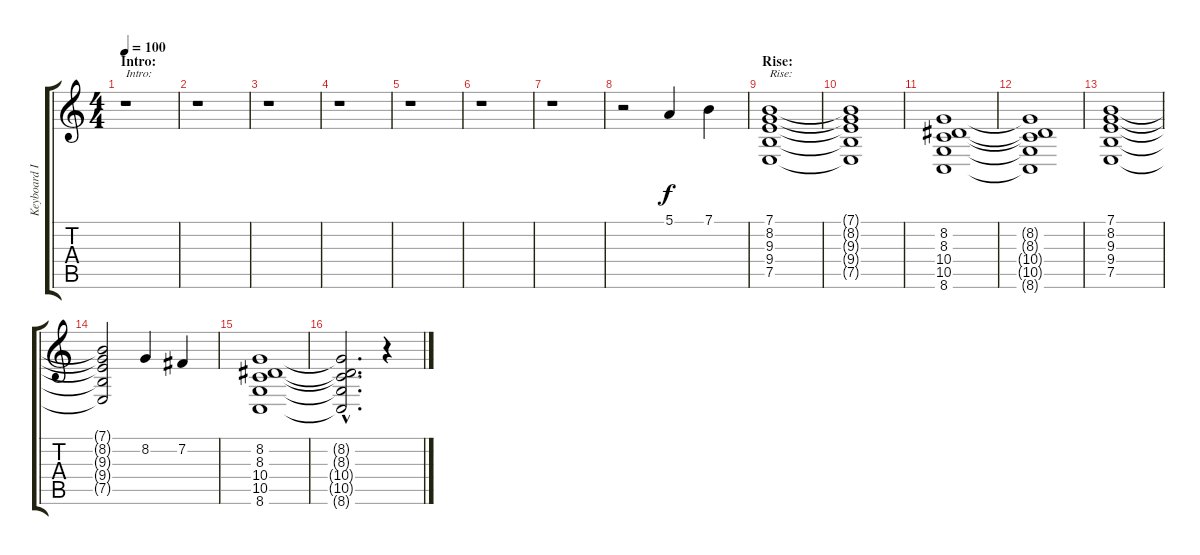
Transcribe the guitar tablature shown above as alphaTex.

\track ("Keyboard I" "Keyboard I") {instrument churchorgan}
\staff {score tabs}
\tuning (E4 B3 G3 D3 A2 E2) {hide}
\ts (4 4)
\section ("" "Intro:")
\tempo 100
\clef g2
\ks c
r.1{txt "Intro:" dy f instrument churchorgan} |
r.1 |
r.1 |
r.1 |
r.1 |
r.1 |
r.1 |
r.2 5.1.4 7.1.4 |
\section ("" "Rise:")
(7.1 8.2 9.3 9.4 7.5).1{txt "Rise:"} |
(7.1{t} 8.2{t} 9.3{t} 9.4{t} 7.5{t}).1 |
(8.2 8.3 10.4 10.5 8.6).1 |
(8.2{t} 8.3{t} 10.4{t} 10.5{t} 8.6{t}).1 |
(7.1 8.2 9.3 9.4 7.5).1 |
(7.1{t} 8.2{t} 9.3{t} 9.4{t} 7.5{t}).2 8.2.4 7.2.4 |
(8.2 8.3 10.4 10.5 8.6).1 |
(8.2{hac t} 8.3{hac t} 10.4{hac t} 10.5{hac t} 8.6{hac t}).2{d} r.4
